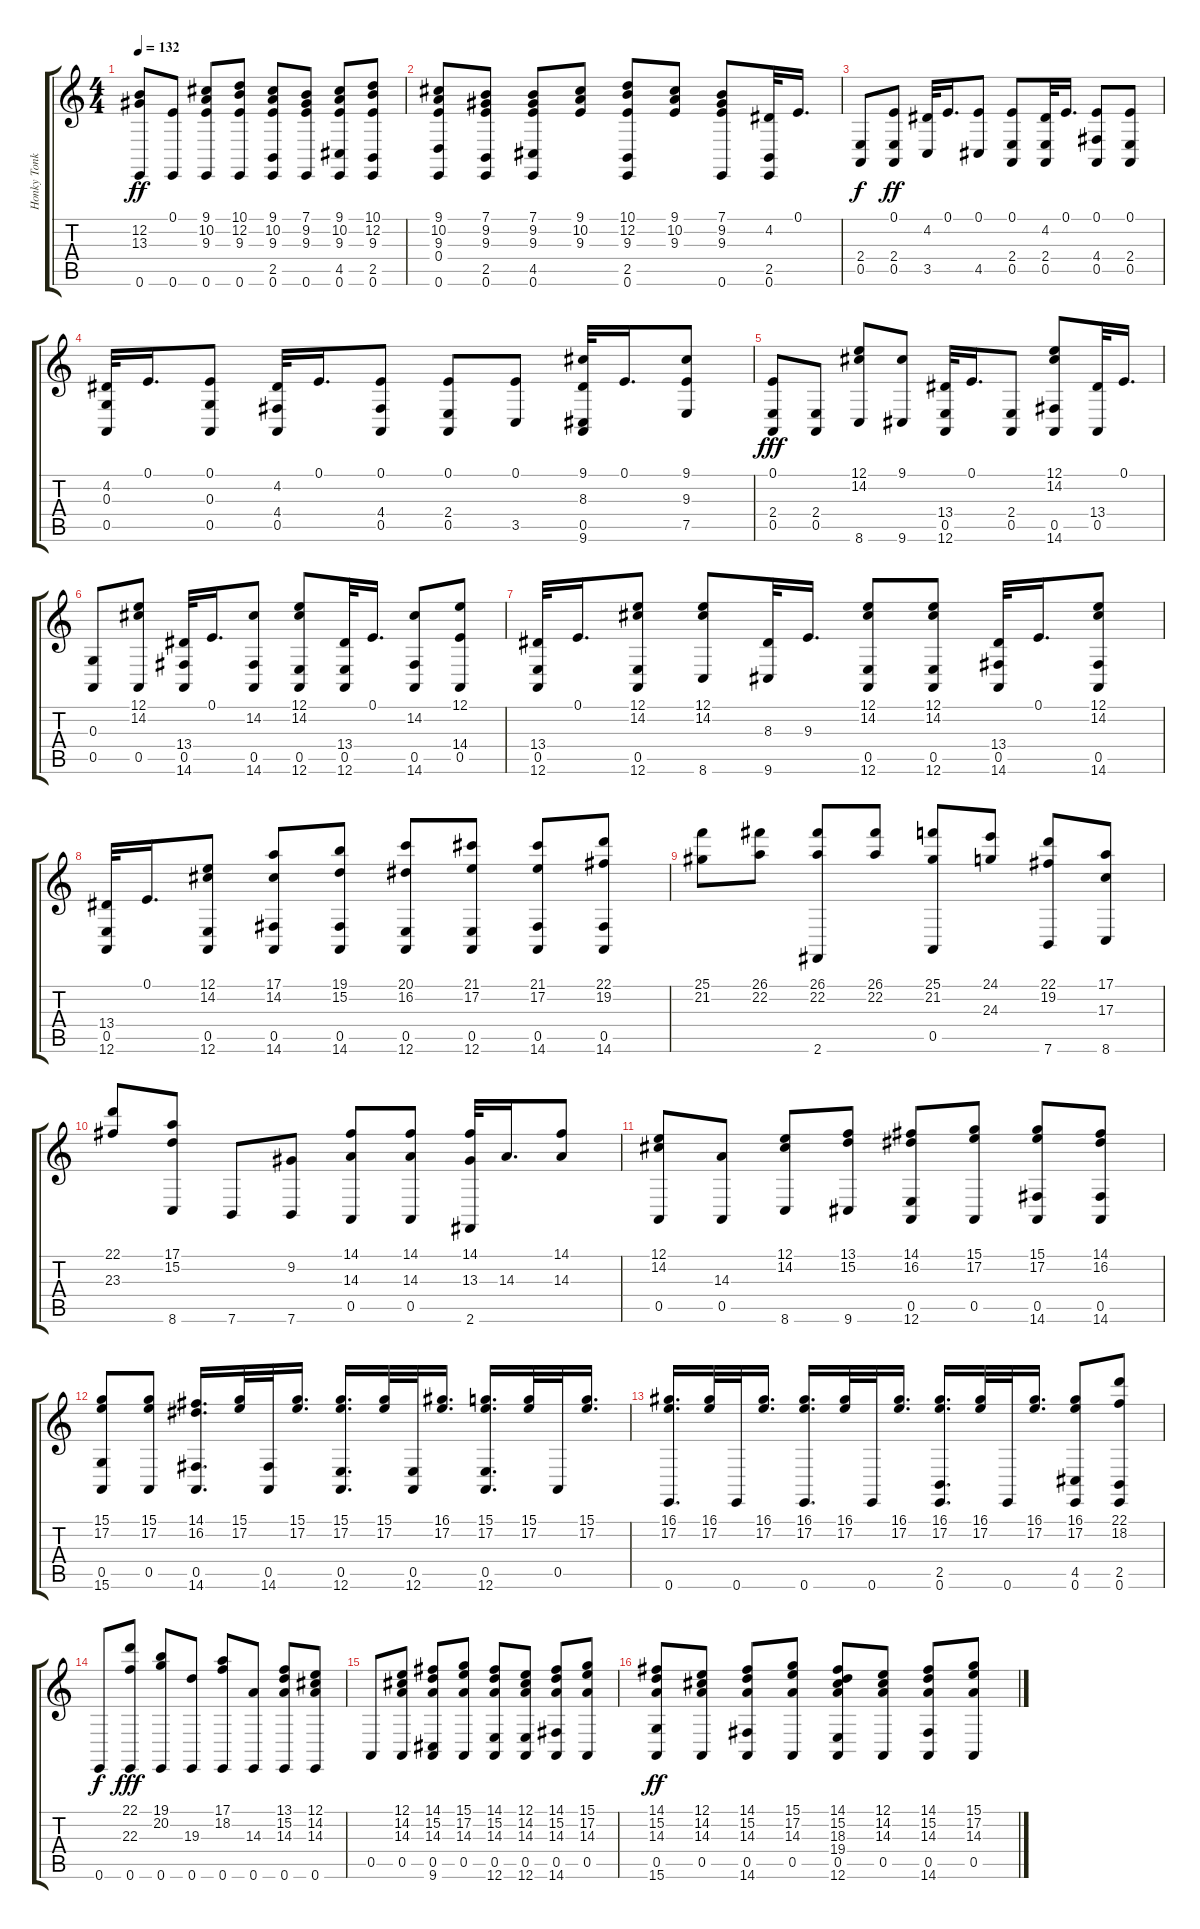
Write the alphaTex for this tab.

\track ("Honky Tonk Piano" "Honky Tonk") {instrument honkytonkpiano}
\staff {score tabs}
\tuning (E4 B3 G3 D3 A2 E2) {hide}
\ts (4 4)
\tempo 132
\clef g2
\ks c
(12.2 13.3 0.6).8{dy ff} (0.1 0.6).8 (9.1 10.2 9.3 0.6).8 (10.1 12.2 9.3 0.6).8 (9.1 10.2 9.3 2.5 0.6).8 (7.1 9.2 9.3 0.6).8 (9.1 10.2 9.3 4.5 0.6).8 (10.1 12.2 9.3 2.5 0.6).8 |
(9.1 10.2 9.3 0.4 0.6).8 (7.1 9.2 9.3 2.5 0.6).8 (7.1 9.2 9.3 4.5 0.6).8 (9.1 10.2 9.3).8 (10.1 12.2 9.3 2.5 0.6).8 (9.1 10.2 9.3).8 (7.1 9.2 9.3 0.6).8 (4.2 2.5 0.6).32 0.1.16{d} |
(2.4 0.5).8{dy f} (0.1 2.4 0.5).8{dy ff} (4.2 3.5).32 0.1.16{d} (0.1 4.5).8 (0.1 2.4 0.5).8 (4.2 2.4 0.5).32 0.1.16{d} (0.1 4.4 0.5).8 (0.1 2.4 0.5).8 |
(4.2 0.3 0.5).32 0.1.16{d} (0.1 0.3 0.5).8 (4.2 4.4 0.5).32 0.1.16{d} (0.1 4.4 0.5).8 (0.1 2.4 0.5).8 (0.1 3.5).8 (9.1 8.3 0.5 9.6).32 0.1.16{d} (9.1 9.3 7.5).8 |
(0.1 2.4 0.5).8{dy fff} (2.4 0.5).8 (12.1 14.2 8.6).8 (9.1 9.6).8 (13.4 0.5 12.6).32 0.1.16{d} (2.4 0.5).8 (12.1 14.2 0.5 14.6).8 (13.4 0.5).32 0.1.16{d} |
(0.3 0.5).8 (12.1 14.2 0.5).8 (13.4 0.5 14.6).32 0.1.16{d} (14.2 0.5 14.6).8 (12.1 14.2 0.5 12.6).8 (13.4 0.5 12.6).32 0.1.16{d} (14.2 0.5 14.6).8 (12.1 14.4 0.5).8 |
(13.4 0.5 12.6).32 0.1.16{d} (12.1 14.2 0.5 12.6).8 (12.1 14.2 8.6).8 (8.3 9.6).32 9.3.16{d} (12.1 14.2 0.5 12.6).8 (12.1 14.2 0.5 12.6).8 (13.4 0.5 14.6).32 0.1.16{d} (12.1 14.2 0.5 14.6).8 |
(13.4 0.5 12.6).32 0.1.16{d} (12.1 14.2 0.5 12.6).8 (17.1 14.2 0.5 14.6).8 (19.1 15.2 0.5 14.6).8 (20.1 16.2 0.5 12.6).8 (21.1 17.2 0.5 12.6).8 (21.1 17.2 0.5 14.6).8 (22.1 19.2 0.5 14.6).8 |
(25.1 21.2).8 (26.1 22.2).8 (26.1 22.2 2.6).8 (26.1 22.2).8 (25.1 21.2 0.5).8 (24.1 24.3).8 (22.1 19.2 7.6).8 (17.1 17.3 8.6).8 |
(22.1 23.3).8 (17.1 15.2 8.6).8 7.6.8 (9.2 7.6).8 (14.1 14.3 0.5).8 (14.1 14.3 0.5).8 (14.1 13.3 2.6).32 14.3.16{d} (14.1 14.3).8 |
(12.1 14.2 0.5).8 (14.3 0.5).8 (12.1 14.2 8.6).8 (13.1 15.2 9.6).8 (14.1 16.2 0.5 12.6).8 (15.1 17.2 0.5).8 (15.1 17.2 0.5 14.6).8 (14.1 16.2 0.5 14.6).8 |
(15.1 17.2 0.5 15.6).8 (15.1 17.2 0.5).8 (14.1 16.2 0.5 14.6).16{d} (15.1 17.2).32 (0.5 14.6).32 (15.1 17.2).16{d} (15.1 17.2 0.5 12.6).16{d} (15.1 17.2).32 (0.5 12.6).32 (16.1 17.2).16{d} (15.1 17.2 0.5 12.6).16{d} (15.1 17.2).32 0.5.32 (15.1 17.2).16{d} |
(16.1 17.2 0.6).16{d} (16.1 17.2).32 0.6.32 (16.1 17.2).16{d} (16.1 17.2 0.6).16{d} (16.1 17.2).32 0.6.32 (16.1 17.2).16{d} (16.1 17.2 2.5 0.6).16{d} (16.1 17.2).32 0.6.32 (16.1 17.2).16{d} (16.1 17.2 4.5 0.6).8 (22.1 18.2 2.5 0.6).8 |
0.6.8{dy f} (22.1 22.3 0.6).8{dy fff} (19.1 20.2 0.6).8 (19.3 0.6).8 (17.1 18.2 0.6).8 (14.3 0.6).8 (13.1 15.2 14.3 0.6).8 (12.1 14.2 14.3 0.6).8 |
0.5.8 (12.1 14.2 14.3 0.5).8 (14.1 15.2 14.3 0.5 9.6).8 (15.1 17.2 14.3 0.5).8 (14.1 15.2 14.3 0.5 12.6).8 (12.1 14.2 14.3 0.5 12.6).8 (14.1 15.2 14.3 0.5 14.6).8 (15.1 17.2 14.3 0.5).8 |
(14.1 15.2 14.3 0.5 15.6).8{dy ff} (12.1 14.2 14.3 0.5).8 (14.1 15.2 14.3 0.5 14.6).8 (15.1 17.2 14.3 0.5).8 (14.1 15.2 18.3 19.4 0.5 12.6).8 (12.1 14.2 14.3 0.5).8 (14.1 15.2 14.3 0.5 14.6).8 (15.1 17.2 14.3 0.5).8
